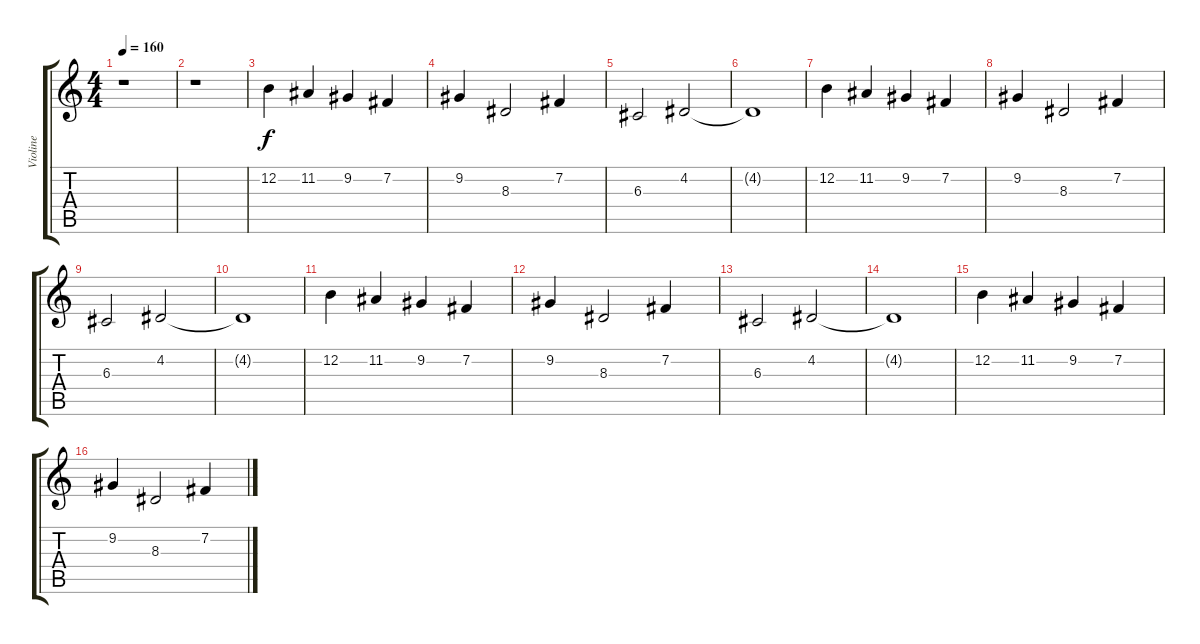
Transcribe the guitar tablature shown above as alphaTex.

\track ("Violine" "Violine") {instrument violin}
\staff {score tabs}
\tuning (E4 B3 G3 D3 A2 E2) {hide}
\ts (4 4)
\tempo 160
\clef g2
\ks c
r.1{dy f} |
r.1 |
12.2.4 11.2.4 9.2.4 7.2.4 |
9.2.4 8.3.2 7.2.4 |
6.3.2 4.2.2 |
4.2{t}.1 |
12.2.4 11.2.4 9.2.4 7.2.4 |
9.2.4 8.3.2 7.2.4 |
6.3.2 4.2.2 |
4.2{t}.1 |
12.2.4 11.2.4 9.2.4 7.2.4 |
9.2.4 8.3.2 7.2.4 |
6.3.2 4.2.2 |
4.2{t}.1 |
12.2.4 11.2.4 9.2.4 7.2.4 |
9.2.4 8.3.2 7.2.4
